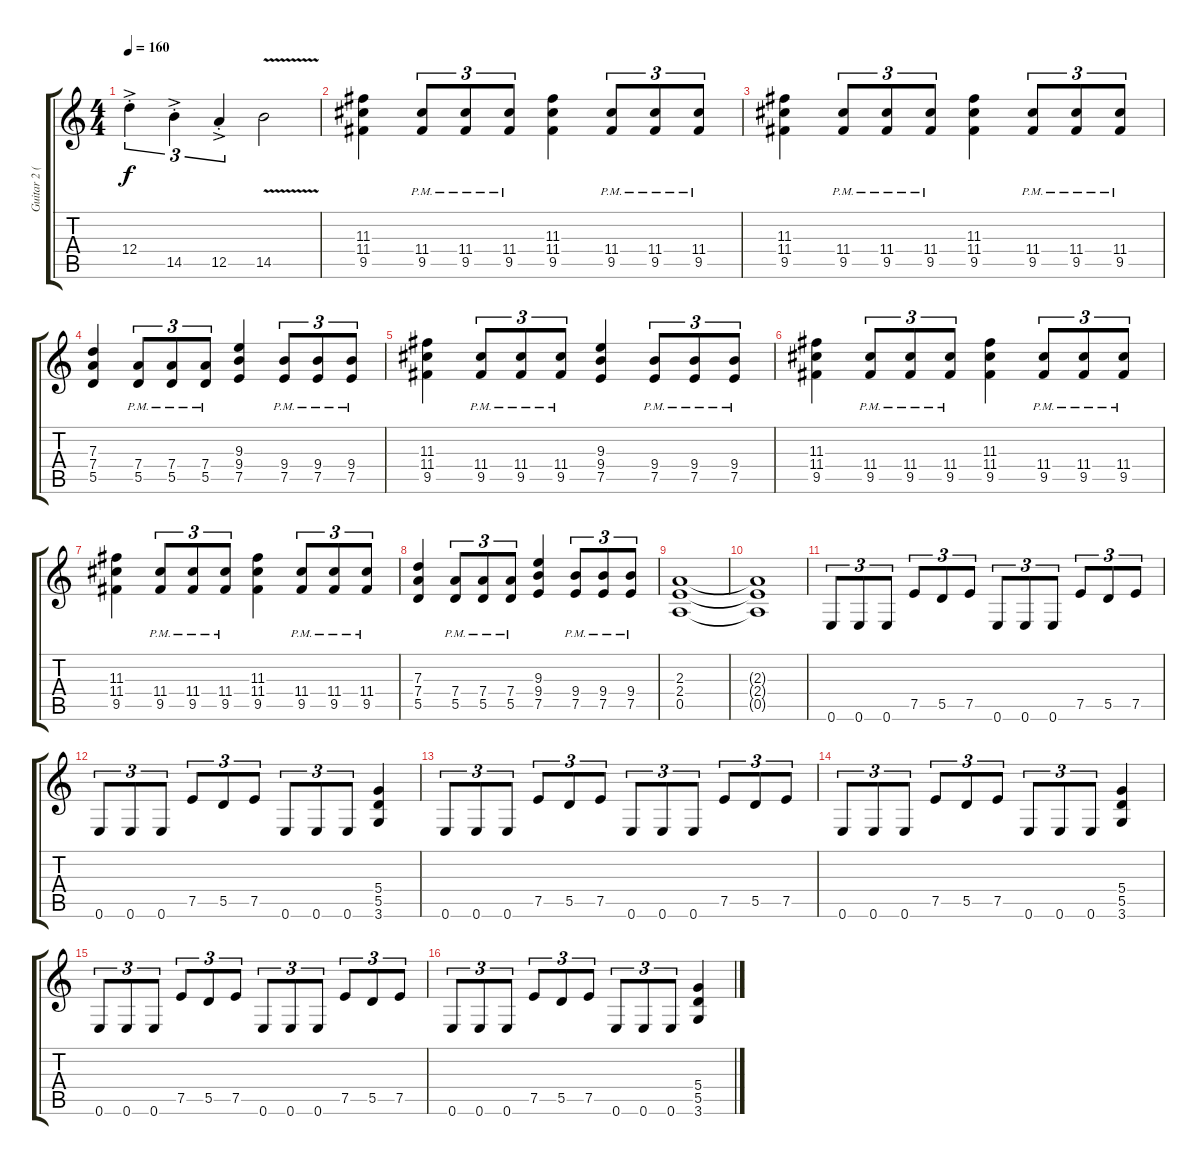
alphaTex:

\track ("Guitar 2 (Smith)" "Guitar 2 (") {instrument distortionguitar}
\staff {score tabs}
\tuning (E4 B3 G3 D3 A2 E2) {hide}
\ts (4 4)
\tempo 160
\clef g2
\ks c
12.4{ac st}.4{tu (3 2) dy f} 14.5{ac st}.4{tu (3 2)} 12.5{ac st}.4{tu (3 2)} 14.5{v}.2 |
(11.3 11.4 9.5).4 (11.4{pm} 9.5{pm}).8{tu (3 2)} (11.4{pm} 9.5{pm}).8{tu (3 2)} (11.4{pm} 9.5{pm}).8{tu (3 2)} (11.3 11.4 9.5).4 (11.4{pm} 9.5{pm}).8{tu (3 2)} (11.4{pm} 9.5{pm}).8{tu (3 2)} (11.4{pm} 9.5{pm}).8{tu (3 2)} |
(11.3 11.4 9.5).4 (11.4{pm} 9.5{pm}).8{tu (3 2)} (11.4{pm} 9.5{pm}).8{tu (3 2)} (11.4{pm} 9.5{pm}).8{tu (3 2)} (11.3 11.4 9.5).4 (11.4{pm} 9.5{pm}).8{tu (3 2)} (11.4{pm} 9.5{pm}).8{tu (3 2)} (11.4{pm} 9.5{pm}).8{tu (3 2)} |
(7.3 7.4 5.5).4 (7.4{pm} 5.5{pm}).8{tu (3 2)} (7.4{pm} 5.5{pm}).8{tu (3 2)} (7.4{pm} 5.5{pm}).8{tu (3 2)} (9.3 9.4 7.5).4 (9.4{pm} 7.5{pm}).8{tu (3 2)} (9.4{pm} 7.5{pm}).8{tu (3 2)} (9.4{pm} 7.5{pm}).8{tu (3 2)} |
(11.3 11.4 9.5).4 (11.4{pm} 9.5{pm}).8{tu (3 2)} (11.4{pm} 9.5{pm}).8{tu (3 2)} (11.4{pm} 9.5{pm}).8{tu (3 2)} (9.3 9.4 7.5).4 (9.4{pm} 7.5{pm}).8{tu (3 2)} (9.4{pm} 7.5{pm}).8{tu (3 2)} (9.4{pm} 7.5{pm}).8{tu (3 2)} |
(11.3 11.4 9.5).4 (11.4{pm} 9.5{pm}).8{tu (3 2)} (11.4{pm} 9.5{pm}).8{tu (3 2)} (11.4{pm} 9.5{pm}).8{tu (3 2)} (11.3 11.4 9.5).4 (11.4{pm} 9.5{pm}).8{tu (3 2)} (11.4{pm} 9.5{pm}).8{tu (3 2)} (11.4{pm} 9.5{pm}).8{tu (3 2)} |
(11.3 11.4 9.5).4 (11.4{pm} 9.5{pm}).8{tu (3 2)} (11.4{pm} 9.5{pm}).8{tu (3 2)} (11.4{pm} 9.5{pm}).8{tu (3 2)} (11.3 11.4 9.5).4 (11.4{pm} 9.5{pm}).8{tu (3 2)} (11.4{pm} 9.5{pm}).8{tu (3 2)} (11.4{pm} 9.5{pm}).8{tu (3 2)} |
(7.3 7.4 5.5).4 (7.4{pm} 5.5{pm}).8{tu (3 2)} (7.4{pm} 5.5{pm}).8{tu (3 2)} (7.4{pm} 5.5{pm}).8{tu (3 2)} (9.3 9.4 7.5).4 (9.4{pm} 7.5{pm}).8{tu (3 2)} (9.4{pm} 7.5{pm}).8{tu (3 2)} (9.4{pm} 7.5{pm}).8{tu (3 2)} |
(2.3 2.4 0.5).1 |
(2.3{t} 2.4{t} 0.5{t}).1 |
0.6.8{tu (3 2)} 0.6.8{tu (3 2)} 0.6.8{tu (3 2)} 7.5.8{tu (3 2)} 5.5.8{tu (3 2)} 7.5.8{tu (3 2)} 0.6.8{tu (3 2)} 0.6.8{tu (3 2)} 0.6.8{tu (3 2)} 7.5.8{tu (3 2)} 5.5.8{tu (3 2)} 7.5.8{tu (3 2)} |
0.6.8{tu (3 2)} 0.6.8{tu (3 2)} 0.6.8{tu (3 2)} 7.5.8{tu (3 2)} 5.5.8{tu (3 2)} 7.5.8{tu (3 2)} 0.6.8{tu (3 2)} 0.6.8{tu (3 2)} 0.6.8{tu (3 2)} (5.4 5.5 3.6).4 |
0.6.8{tu (3 2)} 0.6.8{tu (3 2)} 0.6.8{tu (3 2)} 7.5.8{tu (3 2)} 5.5.8{tu (3 2)} 7.5.8{tu (3 2)} 0.6.8{tu (3 2)} 0.6.8{tu (3 2)} 0.6.8{tu (3 2)} 7.5.8{tu (3 2)} 5.5.8{tu (3 2)} 7.5.8{tu (3 2)} |
0.6.8{tu (3 2)} 0.6.8{tu (3 2)} 0.6.8{tu (3 2)} 7.5.8{tu (3 2)} 5.5.8{tu (3 2)} 7.5.8{tu (3 2)} 0.6.8{tu (3 2)} 0.6.8{tu (3 2)} 0.6.8{tu (3 2)} (5.4 5.5 3.6).4 |
0.6.8{tu (3 2)} 0.6.8{tu (3 2)} 0.6.8{tu (3 2)} 7.5.8{tu (3 2)} 5.5.8{tu (3 2)} 7.5.8{tu (3 2)} 0.6.8{tu (3 2)} 0.6.8{tu (3 2)} 0.6.8{tu (3 2)} 7.5.8{tu (3 2)} 5.5.8{tu (3 2)} 7.5.8{tu (3 2)} |
0.6.8{tu (3 2)} 0.6.8{tu (3 2)} 0.6.8{tu (3 2)} 7.5.8{tu (3 2)} 5.5.8{tu (3 2)} 7.5.8{tu (3 2)} 0.6.8{tu (3 2)} 0.6.8{tu (3 2)} 0.6.8{tu (3 2)} (5.4 5.5 3.6).4
